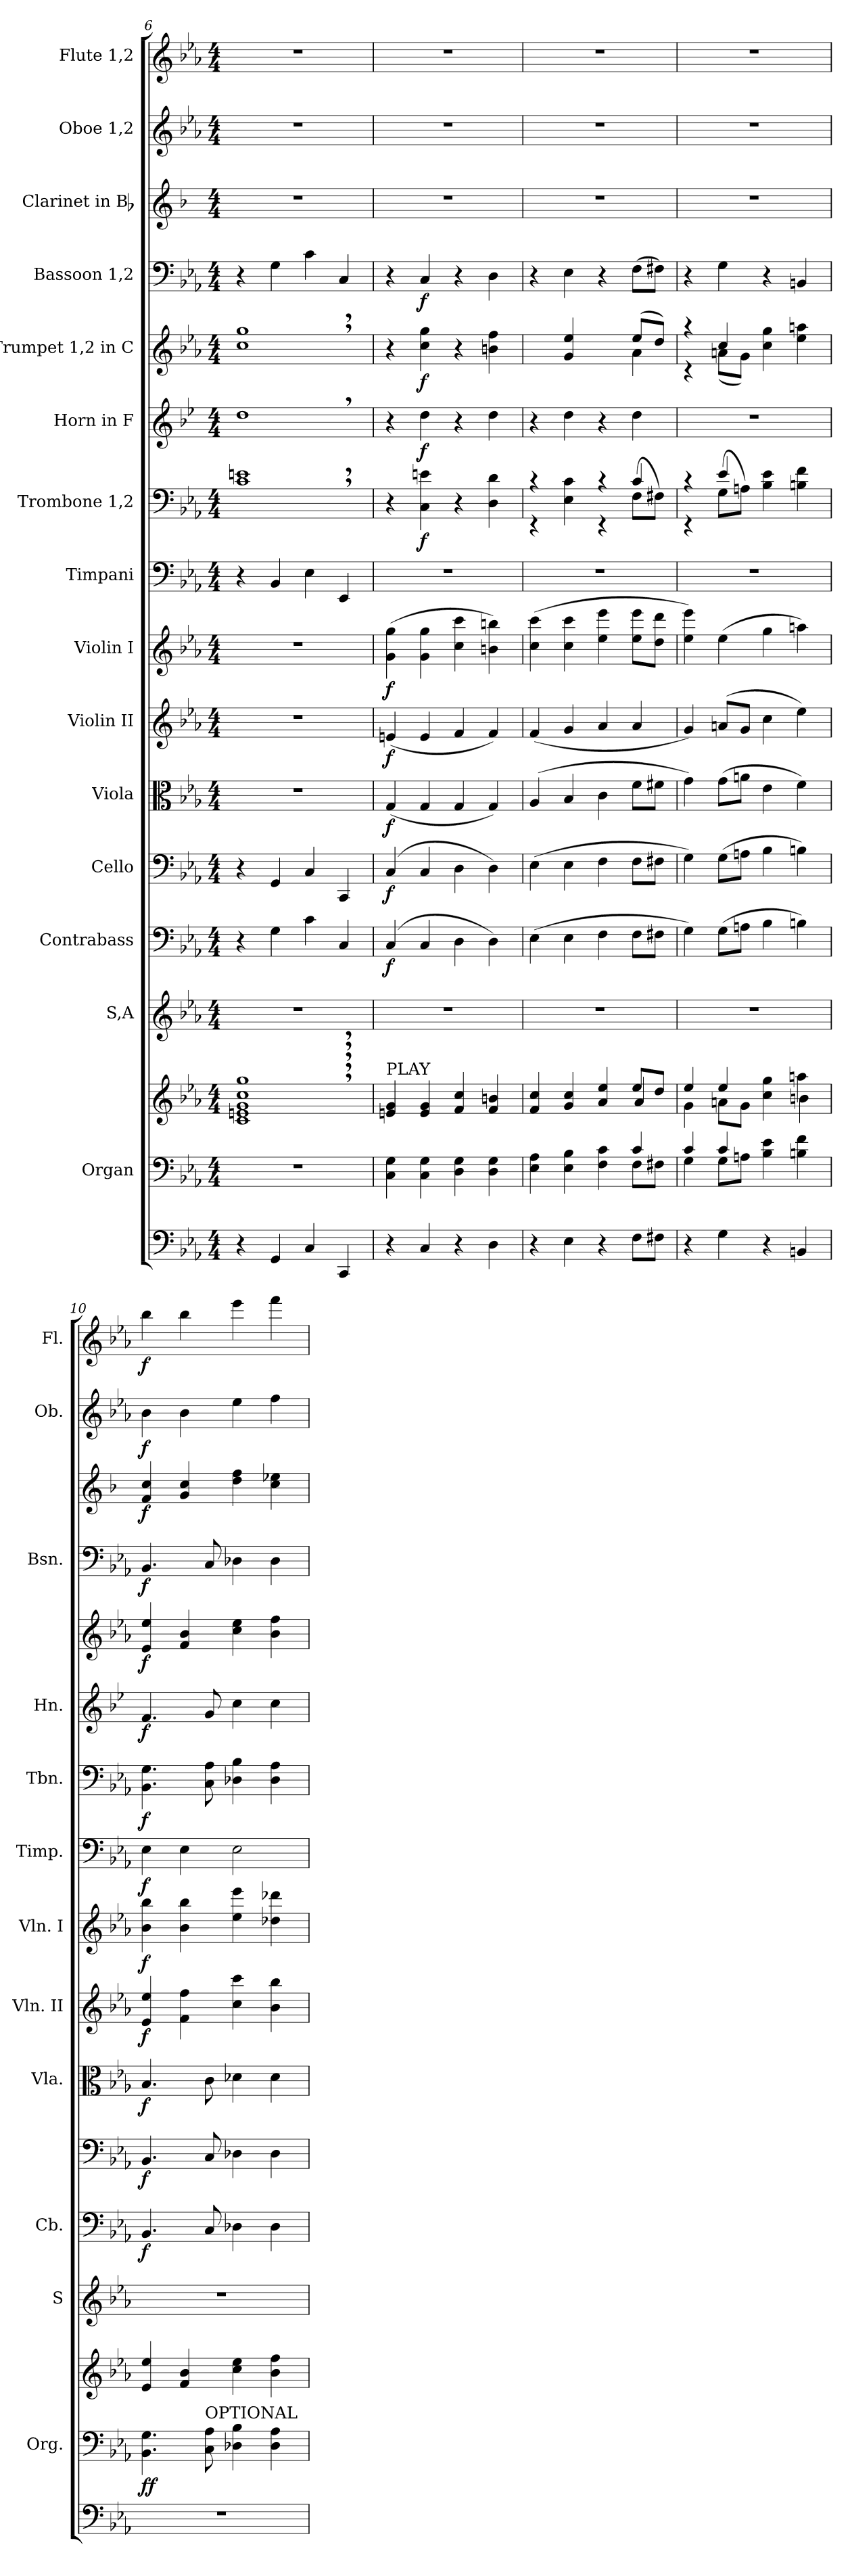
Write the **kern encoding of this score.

**kern	**kern	**kern	**dynam	**kern	**kern	**dynam	**kern	**dynam	**kern	**dynam	**kern	**dynam	**kern	**dynam	**kern	**dynam	**kern	**dynam	**kern	**dynam	**kern	**dynam	**kern	**dynam	**kern	**dynam	**kern	**dynam	**kern	**dynam
*part16	*part15	*part15	*part15	*part14	*part13	*part13	*part12	*part12	*part11	*part11	*part10	*part10	*part9	*part9	*part8	*part8	*part7	*part7	*part6	*part6	*part5	*part5	*part4	*part4	*part3	*part3	*part2	*part2	*part1	*part1
*staff17	*staff16	*staff15	*staff15/16	*staff14	*staff13	*staff13	*staff12	*staff12	*staff11	*staff11	*staff10	*staff10	*staff9	*staff9	*staff8	*staff8	*staff7	*staff7	*staff6	*staff6	*staff5	*staff5	*staff4	*staff4	*staff3	*staff3	*staff2	*staff2	*staff1	*staff1
*	*I"Organ	*	*	*I"S,A	*I"Contrabass	*	*I"Cello	*	*I"Viola	*	*I"Violin II	*	*I"Violin I	*	*I"Timpani	*	*I"Trombone 1,2	*	*I"Horn in F	*	*I"Trumpet 1,2 in C	*	*I"Bassoon 1,2	*	*I"Clarinet in Bb	*	*I"Oboe 1,2	*	*I"Flute 1,2	*
*	*I'Org.	*	*	*I'S	*I'Cb.	*	*	*	*I'Vla.	*	*I'Vln. II	*	*I'Vln. I	*	*I'Timp.	*	*I'Tbn.	*	*I'Hn.	*	*	*	*I'Bsn.	*	*	*	*I'Ob.	*	*I'Fl.	*
*clefF4	*clefF4	*clefG2	*	*clefG2	*clefF4	*	*clefF4	*	*clefC3	*	*clefG2	*	*clefG2	*	*clefF4	*	*clefF4	*	*clefG2	*	*clefG2	*	*clefF4	*	*clefG2	*	*clefG2	*	*clefG2	*
*	*	*	*	*ITrd7c12	*ITrd7c12	*	*	*	*	*	*	*	*	*	*	*	*	*	*ITrd4c7	*	*	*	*	*	*ITrd1c2	*	*	*	*	*
*k[b-e-a-]	*k[b-e-a-]	*k[b-e-a-]	*	*k[b-e-a-]	*k[b-e-a-]	*	*k[b-e-a-]	*	*k[b-e-a-]	*	*k[b-e-a-]	*	*k[b-e-a-]	*	*k[b-e-a-]	*	*k[b-e-a-]	*	*k[b-e-a-]	*	*k[b-e-a-]	*	*k[b-e-a-]	*	*k[b-e-a-]	*	*k[b-e-a-]	*	*k[b-e-a-]	*
*E-:	*E-:	*E-:	*	*E-:	*E-:	*	*E-:	*	*E-:	*	*E-:	*	*E-:	*	*E-:	*	*E-:	*	*E-:	*	*E-:	*	*E-:	*	*E-:	*	*E-:	*	*E-:	*
*M4/4	*M4/4	*M4/4	*	*M4/4	*M4/4	*	*M4/4	*	*M4/4	*	*M4/4	*	*M4/4	*	*M4/4	*	*M4/4	*	*M4/4	*	*M4/4	*	*M4/4	*	*M4/4	*	*M4/4	*	*M4/4	*
=6	=6	=6	=6	=6	=6	=6	=6	=6	=6	=6	=6	=6	=6	=6	=6	=6	=6	=6	=6	=6	=6	=6	=6	=6	=6	=6	=6	=6	=6	=6
4r	1r	1c!,> 1en!,> 1g!,> 1cc!,> 1gg!,>	.	1r	4r	.	4r	.	1r	.	1r	.	1r	.	4r	.	1c,> 1en,>	.	1g,>	.	1cc,> 1gg,>	.	4r	.	1r	.	1r	.	1r	.
4GG/	.	.	.	.	4GG\	.	4GG/	.	.	.	.	.	.	.	4BB-/	.	.	.	.	.	.	.	4G\	.	.	.	.	.	.	.
4C/	.	.	.	.	4C\	.	4C/	.	.	.	.	.	.	.	4E-\	.	.	.	.	.	.	.	4c\	.	.	.	.	.	.	.
4CC/	.	.	.	.	4CC/	.	4CC/	.	.	.	.	.	.	.	4EE-/	.	.	.	.	.	.	.	4C/	.	.	.	.	.	.	.
!!LO:PB:g=z
=7	=7	=7	=7	=7	=7	=7	=7	=7	=7	=7	=7	=7	=7	=7	=7	=7	=7	=7	=7	=7	=7	=7	=7	=7	=7	=7	=7	=7	=7	=7
!	!	!LO:TX:a:t=PLAY	!	!	!	!	!	!	!	!	!	!	!	!	!	!	!	!	!	!	!	!	!	!	!	!	!	!	!	!
!	!	!	!	!	!	!LO:DY:b	!	!LO:DY:b	!	!LO:DY:b	!	!LO:DY:b	!	!LO:DY:b	!	!	!	!	!	!	!	!	!	!	!	!	!	!	!	!
4r	4C\ 4G\	4en/ 4g/	.	1r	(4CC/	f	(4C/	f	(<4G/	f	(<4en/	f	(>4g\ 4gg\	f	1r	.	4r	.	4r	.	4r	.	4r	.	1r	.	1r	.	1r	.
!	!	!	!	!	!	!	!	!	!	!	!	!	!	!	!	!	!	!LO:DY:b	!	!LO:DY:b	!	!LO:DY:b	!	!LO:DY:b	!	!	!	!	!	!
4C/	4C\ 4G\	4e/ 4g/	.	.	4CC/	.	4C/	.	4G/	.	4e/	.	4g\ 4gg\	.	.	.	4C\ 4en\	f	4g\	f	4cc\ 4gg\	f	4C/	f	.	.	.	.	.	.
4r	4D\ 4G\	4f/ 4cc/	.	.	4DD\	.	4D\	.	4G/	.	4f/	.	4cc\ 4ccc\	.	.	.	4r	.	4r	.	4r	.	4r	.	.	.	.	.	.	.
4D\	4D\ 4G\	4f/ 4bn/	.	.	4DD\)	.	4D\)	.	4G/)	.	4f/)	.	4bn\ 4bbn\)	.	.	.	4D\ 4d\	.	4g\	.	4bn\ 4ff\	.	4D\	.	.	.	.	.	.	.
=8	=8	=8	=8	=8	=8	=8	=8	=8	=8	=8	=8	=8	=8	=8	=8	=8	=8	=8	=8	=8	=8	=8	=8	=8	=8	=8	=8	=8	=8	=8
*	*^	*^	*	*	*	*	*	*	*	*	*	*	*	*	*	*	*^	*	*	*	*^	*	*	*	*	*	*	*	*	*
4r	4ryy	4E-\ 4A-\	2ryy	4f/ 4cc/	.	1r	(>4EE-\	.	(>4E-\	.	(4A-/	.	(4f/	.	(>4cc\ 4ccc\	.	1r	.	4rc	4rEE	.	4r	.	4ryy	4ryy	.	4r	.	1r	.	1r	.	1r	.
4E-i\	4ryy	4E-\ 4B-\	.	4g/ 4cc/	.	.	4EE-\	.	4E-\	.	4B-/	.	4g/	.	4cc\ 4ccc\	.	.	.	4E-i\ 4c\	4c/yy	.	4g\	.	4g/ 4ee-/	4ryy	.	4E-i\	.	.	.	.	.	.	.
4r	4ryy	4F\ 4c\	4ryy	4a-/ 4ee-/	.	.	4FF\	.	4F\	.	4c\	.	4a-/	.	4ee-\ 4eee-\	.	.	.	4rc	4rEE	.	4r	.	4ryy	4ryy	.	4r	.	.	.	.	.	.	.
8F\L	4c/	8F\L	8ee-/L	4a-/	.	.	8FF\L	.	8F\L	.	8f\L	.	4a-/	.	8ee-\ 8eee-\L	.	.	.	(<8F\L	4c/	.	4g\	.	(>8ee-i/L	4a-\	.	(>8F\L	.	.	.	.	.	.	.
8F#X\J	.	8F#X\J	8dd/J	.	.	.	8FF#X\J	.	8F#X\J	.	8f#X\J	.	.	.	8dd\ 8ddd\J	.	.	.	8F#X\J)	.	.	.	.	8dd/J)	.	.	8F#X\J)	.	.	.	.	.	.	.
=9	=9	=9	=9	=9	=9	=9	=9	=9	=9	=9	=9	=9	=9	=9	=9	=9	=9	=9	=9	=9	=9	=9	=9	=9	=9	=9	=9	=9	=9	=9	=9	=9	=9	=9
4r	4c/	4G\	4ee-/	4g\	.	1r	4GG\)	.	4G\)	.	4g\)	.	4g/)	.	4ee-\ 4eee-\)	.	1r	.	4rc	4rEE	.	1r	.	4raa	4rc	.	4r	.	1r	.	1r	.	1r	.
4G\	4c/	8G\L	4ee-/	8an\L	.	.	(<8GG\L	.	(<8G\L	.	(<8g\L	.	(>8an/L	.	(>4ee-\	.	.	.	(<8G\L	4e-/	.	.	.	4cc/	(<8an\L	.	4G\	.	.	.	.	.	.	.
.	.	8An\J	.	8g\J	.	.	8AAn\J	.	8An\J	.	8an\J	.	8g/J	.	.	.	.	.	8An\J)	.	.	.	.	.	8g\J)	.	.	.	.	.	.	.	.	.
4r	2ryy	4B-\ 4e-\	4gg\yy	4cc\ 4gg\	.	.	4BB-\	.	4B-\	.	4e-\	.	4cc\	.	4gg\	.	.	.	4B-\ 4e-\	2ryy	.	.	.	4cc\ 4gg\	2ryy	.	4r	.	.	.	.	.	.	.
4BBn/	.	4Bn\ 4f\	4aan\	4bn\	.	.	4BBn\)	.	4Bn\)	.	4f\)	.	4ee-\)	.	4aan\)	.	.	.	4Bn\ 4f\	.	.	.	.	4ee-\ 4aan\	.	.	4BBn/	.	.	.	.	.	.	.
*	*	*	*	*	*	*	*	*	*	*	*	*	*	*	*	*	*	*	*v	*v	*	*	*	*v	*v	*	*	*	*	*	*	*	*	*
=10	=10	=10	=10	=10	=10	=10	=10	=10	=10	=10	=10	=10	=10	=10	=10	=10	=10	=10	=10	=10	=10	=10	=10	=10	=10	=10	=10	=10	=10	=10	=10	=10
!	!	!	!	!	!LO:DY:b=2	!	!	!	!	!	!	!	!	!	!	!	!	!	!	!	!	!	!	!	!	!	!	!	!	!	!	!
!	!	!	!	!	!LO:DY:n=1:b	!	!	!LO:DY:b	!	!LO:DY:b	!	!LO:DY:b	!	!LO:DY:b	!	!LO:DY:b	!	!LO:DY:b	!	!LO:DY:b	!	!LO:DY:b	!	!LO:DY:b	!	!LO:DY:b	!	!LO:DY:b	!	!LO:DY:b	!	!LO:DY:b
*	*v	*v	*	*	*	*	*	*	*	*	*	*	*	*	*	*	*	*	*	*	*	*	*	*	*	*	*	*	*	*	*	*
*	*	*v	*v	*	*	*	*	*	*	*	*	*	*	*	*	*	*	*	*	*	*	*	*	*	*	*	*	*	*	*	*
1r	4.BB-\ 4.G\	4e-/ 4ee-/	f f	1r	4.BBB-/	f	4.BB-/	f	4.B-/	f	4e-/ 4ee-/	f	4b-\ 4bb-\	f	4E-\	f	4.BB-\ 4.G\	f	4.B-/	f	4e-/ 4ee-/	f	4.BB-/	f	4e-/ 4b-/	f	4b-\	f	4bb-\	f
.	.	4f/ 4b-/	.	.	.	.	.	.	.	.	4f\ 4ff\	.	4b-\ 4bb-\	.	4E-\	.	.	.	.	.	4f/ 4b-/	.	.	.	4f/ 4b-/	.	4b-\	.	4bb-\	.
!	!LO:TX:a:t=OPTIONAL	!	!	!	!	!	!	!	!	!	!	!	!	!	!	!	!	!	!	!	!	!	!	!	!	!	!	!	!	!
.	8C\ 8A-\	.	.	.	8CC/	.	8C/	.	8c\	.	.	.	.	.	.	.	8C\ 8A-\	.	8c/	.	.	.	8C/	.	.	.	.	.	.	.
.	4D-X\ 4B-\	4cc\ 4ee-\	.	.	4DD-X\	.	4D-X\	.	4d-X\	.	4cc\ 4ccc\	.	4ee-\ 4eee-\	.	2E-\	.	4D-X\ 4B-\	.	4f\	.	4cc\ 4ee-\	.	4D-X\	.	4cc\ 4ee-\	.	4ee-\	.	4eee-\	.
.	4D-\ 4A-\	4b-\ 4ff\	.	.	4DD-\	.	4D-\	.	4d-\	.	4b-\ 4bb-\	.	4dd-X\ 4ddd-X\	.	.	.	4D-\ 4A-\	.	4f\	.	4b-\ 4ff\	.	4D-\	.	4b-\ 4dd-X\	.	4ff\	.	4fff\	.
=	=	=	=	=	=	=	=	=	=	=	=	=	=	=	=	=	=	=	=	=	=	=	=	=	=	=	=	=	=	=
*-	*-	*-	*-	*-	*-	*-	*-	*-	*-	*-	*-	*-	*-	*-	*-	*-	*-	*-	*-	*-	*-	*-	*-	*-	*-	*-	*-	*-	*-	*-
